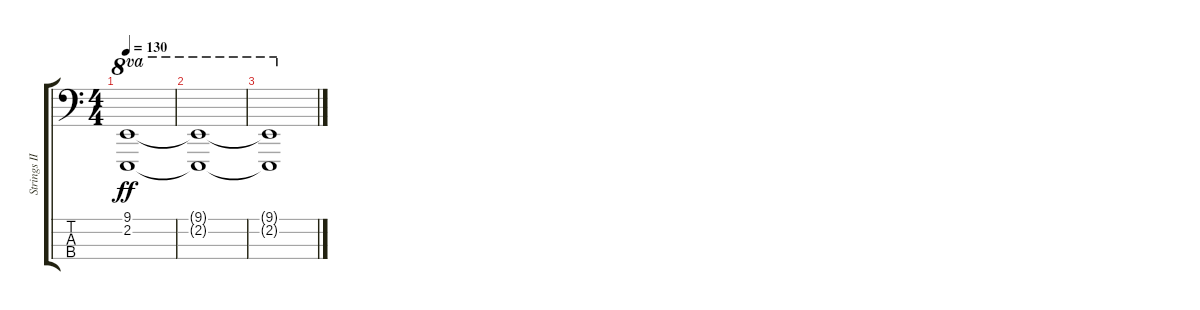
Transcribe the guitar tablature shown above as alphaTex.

\track ("Strings II" "Strings II") {instrument stringensemble1}
\staff {score tabs}
\tuning (G2 D2 A1 E1) {hide}
\ts (4 4)
\tempo 130
\clef f4
\ks c
(9.1{t} 2.2{t}).1{ot 8va dy ff} |
(9.1{t} 2.2{t}).1{ot 8va} |
(9.1{t} 2.2{t}).1{ot 8va}
